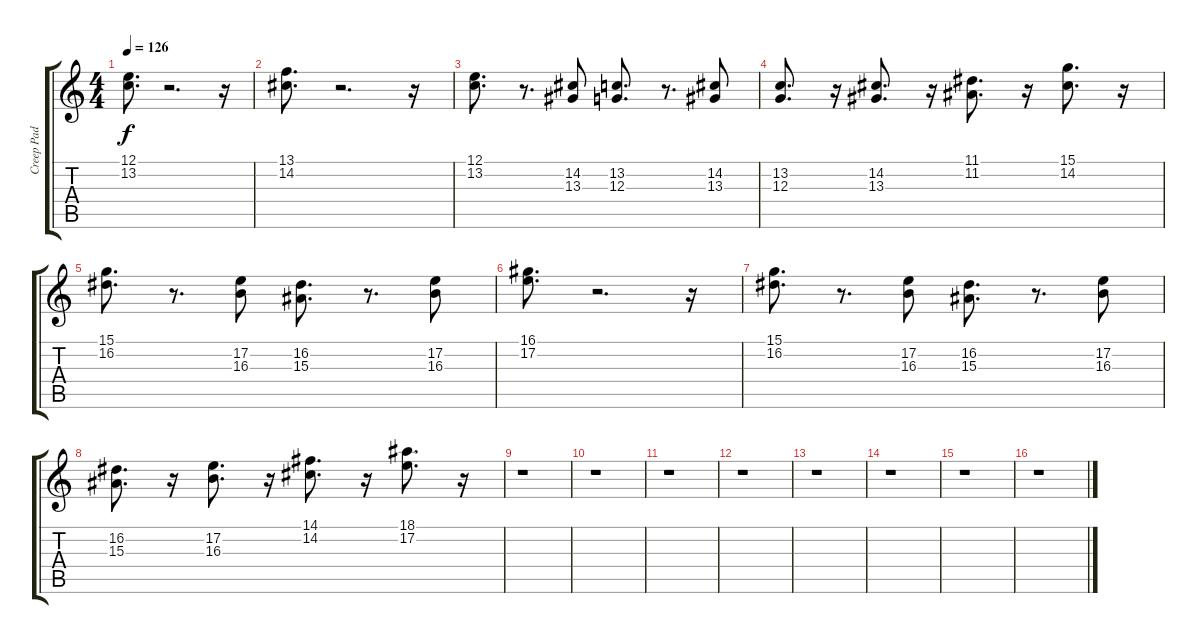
\track ("Creep Pad" "Creep Pad") {instrument pad4choir}
\staff {score tabs}
\tuning (E4 B3 G3 D3 A2 E2) {hide}
\ts (4 4)
\tempo 126
\clef g2
\ks c
(12.1 13.2).8{d dy f volume 12} r.2{d} r.16 |
(13.1 14.2).8{d} r.2{d} r.16 |
(12.1 13.2).8{d} r.8{d} (14.2 13.3).8 (13.2 12.3).8{d} r.8{d} (14.2 13.3).8 |
(13.2 12.3).8{d} r.16 (14.2 13.3).8{d} r.16 (11.1 11.2).8{d} r.16 (15.1 14.2).8{d} r.16 |
(15.1 16.2).8{d volume 12} r.8{d} (17.2 16.3).8 (16.2 15.3).8{d} r.8{d} (17.2 16.3).8 |
(16.1 17.2).8{d} r.2{d} r.16 |
(15.1 16.2).8{d} r.8{d} (17.2 16.3).8 (16.2 15.3).8{d} r.8{d} (17.2 16.3).8 |
(16.2 15.3).8{d} r.16 (17.2 16.3).8{d} r.16 (14.1 14.2).8{d} r.16 (18.1 17.2).8{d} r.16 |
r.1 |
r.1 |
r.1 |
r.1 |
r.1 |
r.1 |
r.1 |
r.1
